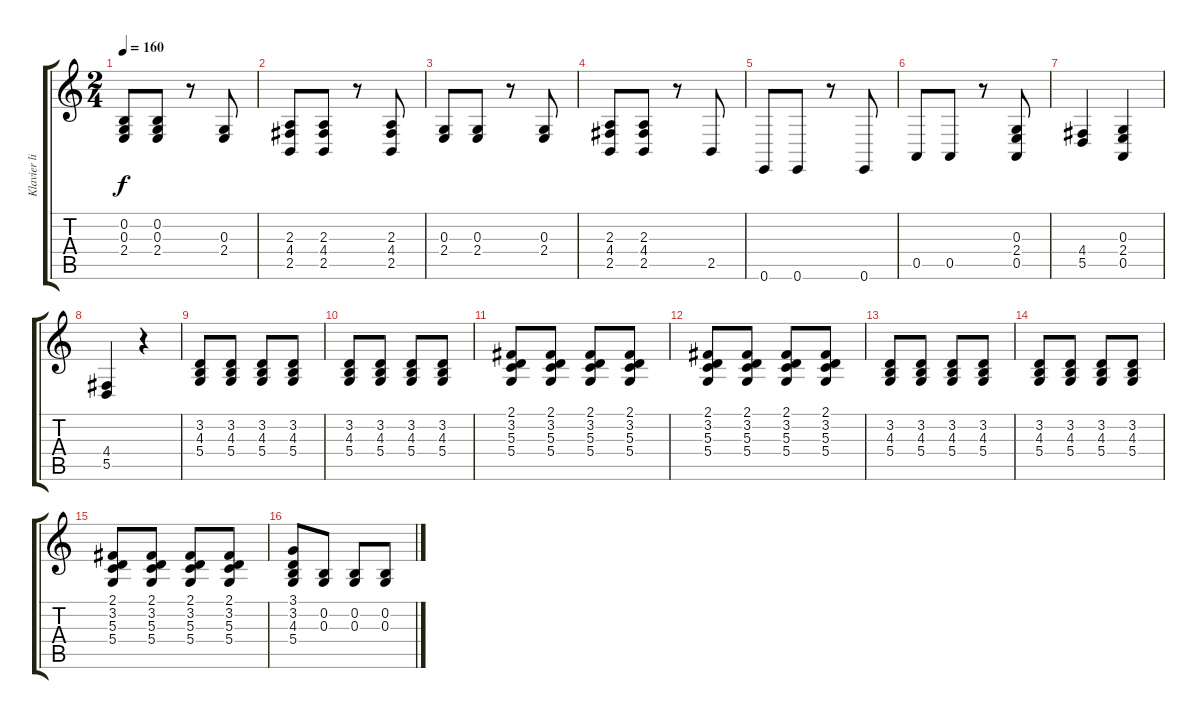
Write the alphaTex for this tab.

\track ("Klavier linke Hand" "Klavier li") {instrument acousticgrandpiano}
\staff {score tabs}
\tuning (E4 B3 G3 D3 A2 E2) {hide}
\ts (2 4)
\tempo 160
\clef g2
\ks c
(0.2 0.3 2.4).8{dy f} (0.2 0.3 2.4).8 r.8 (0.3 2.4).8 |
(2.3 4.4 2.5).8 (2.3 4.4 2.5).8 r.8 (2.3 4.4 2.5).8 |
(0.3 2.4).8 (0.3 2.4).8 r.8 (0.3 2.4).8 |
(2.3 4.4 2.5).8 (2.3 4.4 2.5).8 r.8 2.5.8 |
0.6.8 0.6.8 r.8 0.6.8 |
0.5.8 0.5.8 r.8 (0.3 2.4 0.5).8 |
(4.4 5.5).4 (0.3 2.4 0.5).4 |
(4.4 5.5).4 r.4 |
(3.2 4.3 5.4).8 (3.2 4.3 5.4).8 (3.2 4.3 5.4).8 (3.2 4.3 5.4).8 |
(3.2 4.3 5.4).8 (3.2 4.3 5.4).8 (3.2 4.3 5.4).8 (3.2 4.3 5.4).8 |
(2.1 3.2 5.3 5.4).8 (2.1 3.2 5.3 5.4).8 (2.1 3.2 5.3 5.4).8 (2.1 3.2 5.3 5.4).8 |
(2.1 3.2 5.3 5.4).8 (2.1 3.2 5.3 5.4).8 (2.1 3.2 5.3 5.4).8 (2.1 3.2 5.3 5.4).8 |
(3.2 4.3 5.4).8 (3.2 4.3 5.4).8 (3.2 4.3 5.4).8 (3.2 4.3 5.4).8 |
(3.2 4.3 5.4).8 (3.2 4.3 5.4).8 (3.2 4.3 5.4).8 (3.2 4.3 5.4).8 |
(2.1 3.2 5.3 5.4).8 (2.1 3.2 5.3 5.4).8 (2.1 3.2 5.3 5.4).8 (2.1 3.2 5.3 5.4).8 |
(3.1 3.2 4.3 5.4).8 (0.2 0.3).8 (0.2 0.3).8 (0.2 0.3).8
